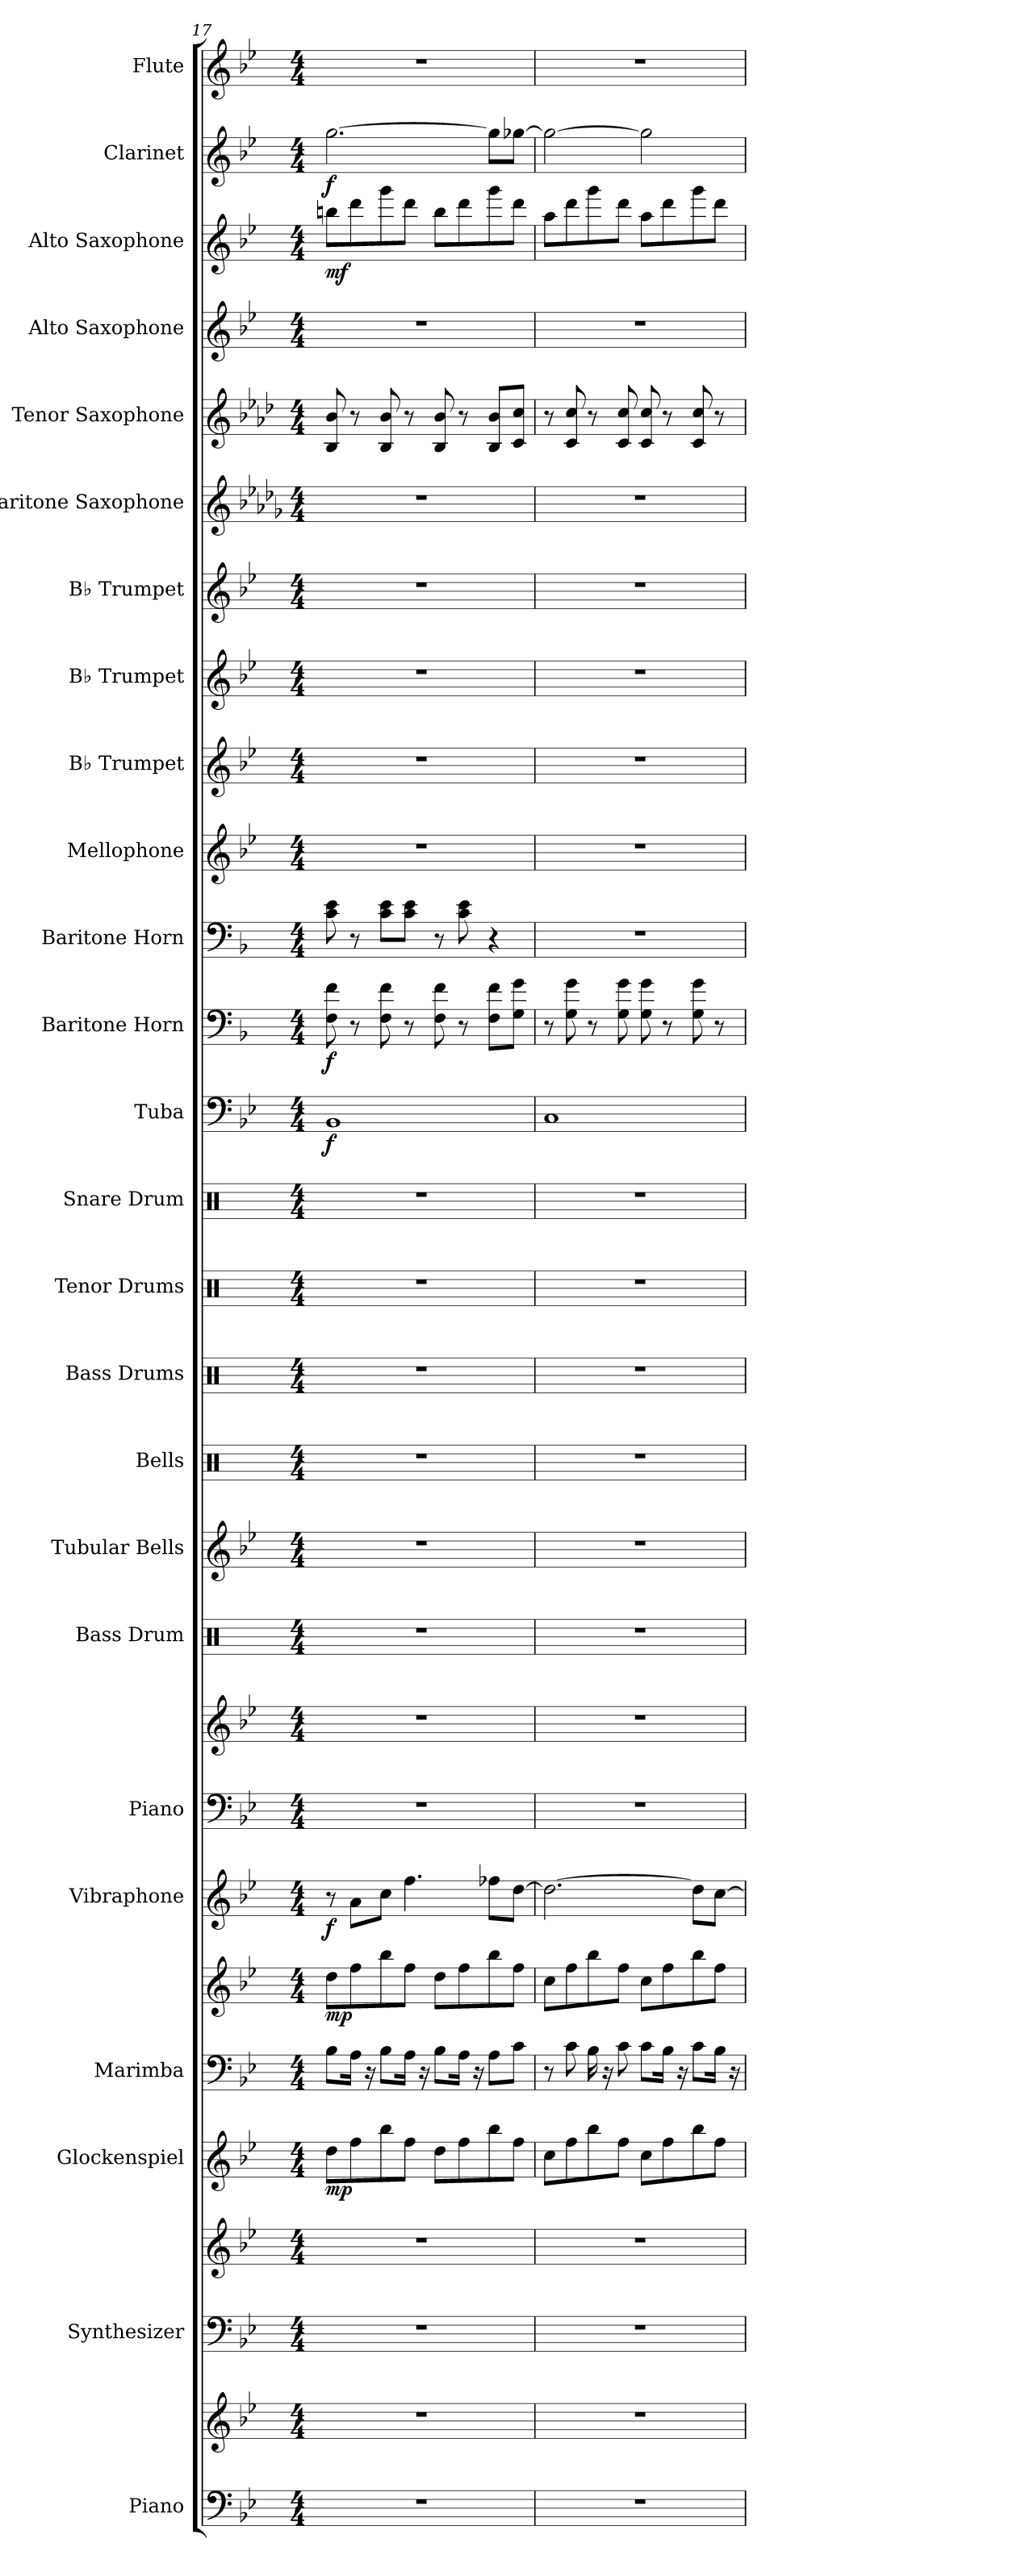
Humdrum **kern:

**kern	**kern	**kern	**kern	**kern	**dynam	**kern	**kern	**dynam	**kern	**dynam	**kern	**kern	**kern	**kern	**kern	**kern	**kern	**kern	**kern	**dynam	**kern	**dynam	**kern	**kern	**kern	**kern	**kern	**kern	**kern	**kern	**kern	**dynam	**kern	**dynam	**kern
*part25	*part25	*part24	*part24	*part23	*part23	*part22	*part22	*part22	*part21	*part21	*part20	*part20	*part19	*part18	*part17	*part16	*part15	*part14	*part13	*part13	*part12	*part12	*part11	*part10	*part9	*part8	*part7	*part6	*part5	*part4	*part3	*part3	*part2	*part2	*part1
*staff29	*staff28	*staff27	*staff26	*staff25	*staff25	*staff24	*staff23	*staff23/24	*staff22	*staff22	*staff21	*staff20	*staff19	*staff18	*staff17	*staff16	*staff15	*staff14	*staff13	*staff13	*staff12	*staff12	*staff11	*staff10	*staff9	*staff8	*staff7	*staff6	*staff5	*staff4	*staff3	*staff3	*staff2	*staff2	*staff1
*I"Piano	*	*I"Synthesizer	*	*I"Glockenspiel	*	*I"Marimba	*	*	*I"Vibraphone	*	*I"Piano	*	*I"Bass Drum	*I"Tubular Bells	*I"Bells	*I"Bass Drums	*I"Tenor Drums	*I"Snare Drum	*I"Tuba	*	*I"Baritone Horn	*	*I"Baritone Horn	*I"Mellophone	*I"B♭ Trumpet	*I"B♭ Trumpet	*I"B♭ Trumpet	*I"Baritone Saxophone	*I"Tenor Saxophone	*I"Alto Saxophone	*I"Alto Saxophone	*	*I"Clarinet	*	*I"Flute
*I'Pno.	*	*I'Synth	*	*I'Glk.	*	*I'Mrm.	*	*	*I'Vib.	*	*I'Pno.	*	*I'B. Dr.	*I'Tu. Be.	*I'Be.	*I'BD	*I'TD	*I'SD	*I'Tba.	*	*I'Bar. Hn.	*	*I'Bar. Hn.	*I'Mph.	*I'B♭ Tpt.	*I'B♭ Tpt.	*I'B♭ Tpt.	*I'Bar. Sax.	*I'T. Sax.	*I'A. Sax.	*I'A. Sax.	*	*I'Cl.	*	*I'Fl.
*clefF4	*clefG2	*clefF4	*clefG2	*clefG2	*	*clefF4	*clefG2	*	*clefG2	*	*clefF4	*clefG2	*clefX	*clefG2	*clefX	*clefX	*clefX	*clefX	*clefF4	*	*clefF4	*	*clefF4	*clefG2	*clefG2	*clefG2	*clefG2	*clefG2	*clefG2	*clefG2	*clefG2	*	*clefG2	*	*clefG2
*	*	*	*	*ITrd-14c-24	*	*	*	*	*	*	*	*	*	*	*	*	*	*	*	*	*ITrd4c7	*	*ITrd4c7	*ITrd4c7	*ITrd1c2	*ITrd1c2	*ITrd1c2	*ITrd12c21	*ITrd8c14	*ITrd5c9	*ITrd5c9	*	*ITrd1c2	*	*
*k[b-e-]	*k[b-e-]	*k[b-e-]	*k[b-e-]	*k[b-e-]	*	*k[b-e-]	*k[b-e-]	*	*k[b-e-]	*	*k[b-e-]	*k[b-e-]	*k[]	*k[b-e-]	*k[]	*k[]	*k[]	*k[]	*k[b-e-]	*	*k[b-e-]	*	*k[b-e-]	*k[b-e-a-]	*k[b-e-a-d-]	*k[b-e-a-d-]	*k[b-e-a-d-]	*k[b-e-a-d-g-]	*k[b-e-a-d-]	*k[b-e-a-d-g-]	*k[b-e-a-d-g-]	*	*k[b-e-a-d-]	*	*k[b-e-]
*M4/4	*M4/4	*M4/4	*M4/4	*M4/4	*	*M4/4	*M4/4	*	*M4/4	*	*M4/4	*M4/4	*M4/4	*M4/4	*M4/4	*M4/4	*M4/4	*M4/4	*M4/4	*	*M4/4	*	*M4/4	*M4/4	*M4/4	*M4/4	*M4/4	*M4/4	*M4/4	*M4/4	*M4/4	*	*M4/4	*	*M4/4
=17	=17	=17	=17	=17	=17	=17	=17	=17	=17	=17	=17	=17	=17	=17	=17	=17	=17	=17	=17	=17	=17	=17	=17	=17	=17	=17	=17	=17	=17	=17	=17	=17	=17	=17	=17
!	!	!	!	!	!LO:DY:b	!	!	!LO:DY:b	!	!LO:DY:b	!	!	!	!	!	!	!	!	!	!LO:DY:b	!	!LO:DY:b	!	!	!	!	!	!	!	!	!	!LO:DY:b	!	!LO:DY:b	!
1r	1r	1r	1r	8dddd\L	mp	8B-\L	8dd\L	mp	8r	f	1r	1r	1r	1r	1r	1r	1r	1r	1BB-	f	8BB-\ 8B-\	f	8F\ 8A\	1r	1r	1r	1r	1r	8BB-/ 8B-/	1r	8ddn\L	mf	[2.ff\	f	1r
.	.	.	.	8ffff\	.	16A\Jk	8ff\	.	8a\L	.	.	.	.	.	.	.	.	.	.	.	8r	.	8r	.	.	.	.	.	8r	.	8ff\	.	.	.	.
.	.	.	.	.	.	16r	.	.	.	.	.	.	.	.	.	.	.	.	.	.	.	.	.	.	.	.	.	.	.	.	.	.	.	.	.
.	.	.	.	8bbbb-\	.	8B-\L	8bb-\	.	8cc\J	.	.	.	.	.	.	.	.	.	.	.	8BB-\ 8B-\	.	8F\ 8A\L	.	.	.	.	.	8BB-/ 8B-/	.	8bb-\	.	.	.	.
.	.	.	.	8ffff\J	.	16A\Jk	8ff\J	.	4.ff\	.	.	.	.	.	.	.	.	.	.	.	8r	.	8F\ 8A\J	.	.	.	.	.	8r	.	8ff\J	.	.	.	.
.	.	.	.	.	.	16r	.	.	.	.	.	.	.	.	.	.	.	.	.	.	.	.	.	.	.	.	.	.	.	.	.	.	.	.	.
.	.	.	.	8dddd\L	.	8B-\L	8dd\L	.	.	.	.	.	.	.	.	.	.	.	.	.	8BB-\ 8B-\	.	8r	.	.	.	.	.	8BB-/ 8B-/	.	8dd\L	.	.	.	.
.	.	.	.	8ffff\	.	16A\Jk	8ff\	.	.	.	.	.	.	.	.	.	.	.	.	.	8r	.	8F\ 8A\	.	.	.	.	.	8r	.	8ff\	.	.	.	.
.	.	.	.	.	.	16r	.	.	.	.	.	.	.	.	.	.	.	.	.	.	.	.	.	.	.	.	.	.	.	.	.	.	.	.	.
.	.	.	.	8bbbb-\	.	8A\L	8bb-\	.	8ff-X\L	.	.	.	.	.	.	.	.	.	.	.	8BB-\ 8B-\L	.	4r	.	.	.	.	.	8BB-/ 8B-/L	.	8bb-\	.	8ff\L]	.	.
.	.	.	.	8ffff\J	.	8c\J	8ff\J	.	[8dd\J	.	.	.	.	.	.	.	.	.	.	.	8C\ 8c\J	.	.	.	.	.	.	.	8C/ 8c/J	.	8ff\J	.	[8ff-X\J	.	.
!!LO:PB:g=z
=18	=18	=18	=18	=18	=18	=18	=18	=18	=18	=18	=18	=18	=18	=18	=18	=18	=18	=18	=18	=18	=18	=18	=18	=18	=18	=18	=18	=18	=18	=18	=18	=18	=18	=18	=18
1r	1r	1r	1r	8cccc\L	.	8r	8cc\L	.	2.dd\_	.	1r	1r	1r	1r	1r	1r	1r	1r	1C	.	8r	.	1r	1r	1r	1r	1r	1r	8r	1r	8cc\L	.	2ff-\_	.	1r
.	.	.	.	8ffff\	.	8c\	8ff\	.	.	.	.	.	.	.	.	.	.	.	.	.	8C\ 8c\	.	.	.	.	.	.	.	8C/ 8c/	.	8ff\	.	.	.	.
.	.	.	.	8bbbb-\	.	16B-\	8bb-\	.	.	.	.	.	.	.	.	.	.	.	.	.	8r	.	.	.	.	.	.	.	8r	.	8bb-\	.	.	.	.
.	.	.	.	.	.	16r	.	.	.	.	.	.	.	.	.	.	.	.	.	.	.	.	.	.	.	.	.	.	.	.	.	.	.	.	.
.	.	.	.	8ffff\J	.	8c\	8ff\J	.	.	.	.	.	.	.	.	.	.	.	.	.	8C\ 8c\	.	.	.	.	.	.	.	8C/ 8c/	.	8ff\J	.	.	.	.
.	.	.	.	8cccc\L	.	8c\L	8cc\L	.	.	.	.	.	.	.	.	.	.	.	.	.	8C\ 8c\	.	.	.	.	.	.	.	8C/ 8c/	.	8cc\L	.	2ff-\]	.	.
.	.	.	.	8ffff\	.	16B-\Jk	8ff\	.	.	.	.	.	.	.	.	.	.	.	.	.	8r	.	.	.	.	.	.	.	8r	.	8ff\	.	.	.	.
.	.	.	.	.	.	16r	.	.	.	.	.	.	.	.	.	.	.	.	.	.	.	.	.	.	.	.	.	.	.	.	.	.	.	.	.
.	.	.	.	8bbbb-\	.	8c\L	8bb-\	.	8dd\L]	.	.	.	.	.	.	.	.	.	.	.	8C\ 8c\	.	.	.	.	.	.	.	8C/ 8c/	.	8bb-\	.	.	.	.
.	.	.	.	8ffff\J	.	16B-\Jk	8ff\J	.	[8cc\J	.	.	.	.	.	.	.	.	.	.	.	8r	.	.	.	.	.	.	.	8r	.	8ff\J	.	.	.	.
.	.	.	.	.	.	16r	.	.	.	.	.	.	.	.	.	.	.	.	.	.	.	.	.	.	.	.	.	.	.	.	.	.	.	.	.
=	=	=	=	=	=	=	=	=	=	=	=	=	=	=	=	=	=	=	=	=	=	=	=	=	=	=	=	=	=	=	=	=	=	=	=
*-	*-	*-	*-	*-	*-	*-	*-	*-	*-	*-	*-	*-	*-	*-	*-	*-	*-	*-	*-	*-	*-	*-	*-	*-	*-	*-	*-	*-	*-	*-	*-	*-	*-	*-	*-
